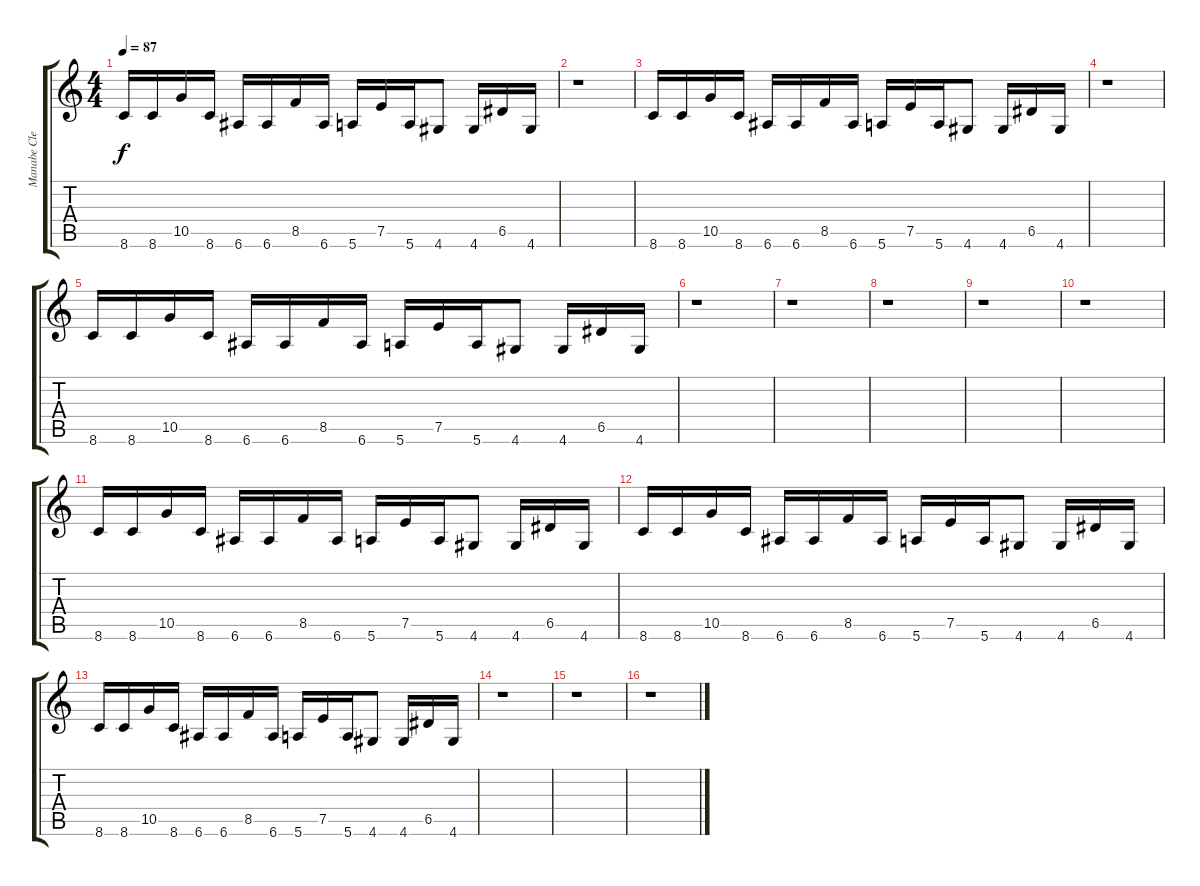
\track ("Manabe Clean" "Manabe Cle") {instrument electricguitarjazz}
\staff {score tabs}
\tuning (E4 B3 G3 D3 A2 E2) {hide}
\ts (4 4)
\tempo 87
\clef g2
\ks c
8.6.16{dy f} 8.6.16 10.5.16 8.6.16 6.6.16 6.6.16 8.5.16 6.6.16 5.6.16 7.5.16 5.6.16 4.6.8 4.6.16 6.5.16 4.6.16 |
r.1 |
8.6.16 8.6.16 10.5.16 8.6.16 6.6.16 6.6.16 8.5.16 6.6.16 5.6.16 7.5.16 5.6.16 4.6.8 4.6.16 6.5.16 4.6.16 |
r.1 |
8.6.16 8.6.16 10.5.16 8.6.16 6.6.16 6.6.16 8.5.16 6.6.16 5.6.16 7.5.16 5.6.16 4.6.8 4.6.16 6.5.16 4.6.16 |
r.1 |
r.1 |
r.1 |
r.1 |
r.1 |
8.6.16 8.6.16 10.5.16 8.6.16 6.6.16 6.6.16 8.5.16 6.6.16 5.6.16 7.5.16 5.6.16 4.6.8 4.6.16 6.5.16 4.6.16 |
8.6.16 8.6.16 10.5.16 8.6.16 6.6.16 6.6.16 8.5.16 6.6.16 5.6.16 7.5.16 5.6.16 4.6.8 4.6.16 6.5.16 4.6.16 |
8.6.16 8.6.16 10.5.16 8.6.16 6.6.16 6.6.16 8.5.16 6.6.16 5.6.16 7.5.16 5.6.16 4.6.8 4.6.16 6.5.16 4.6.16 |
r.1 |
r.1 |
r.1
